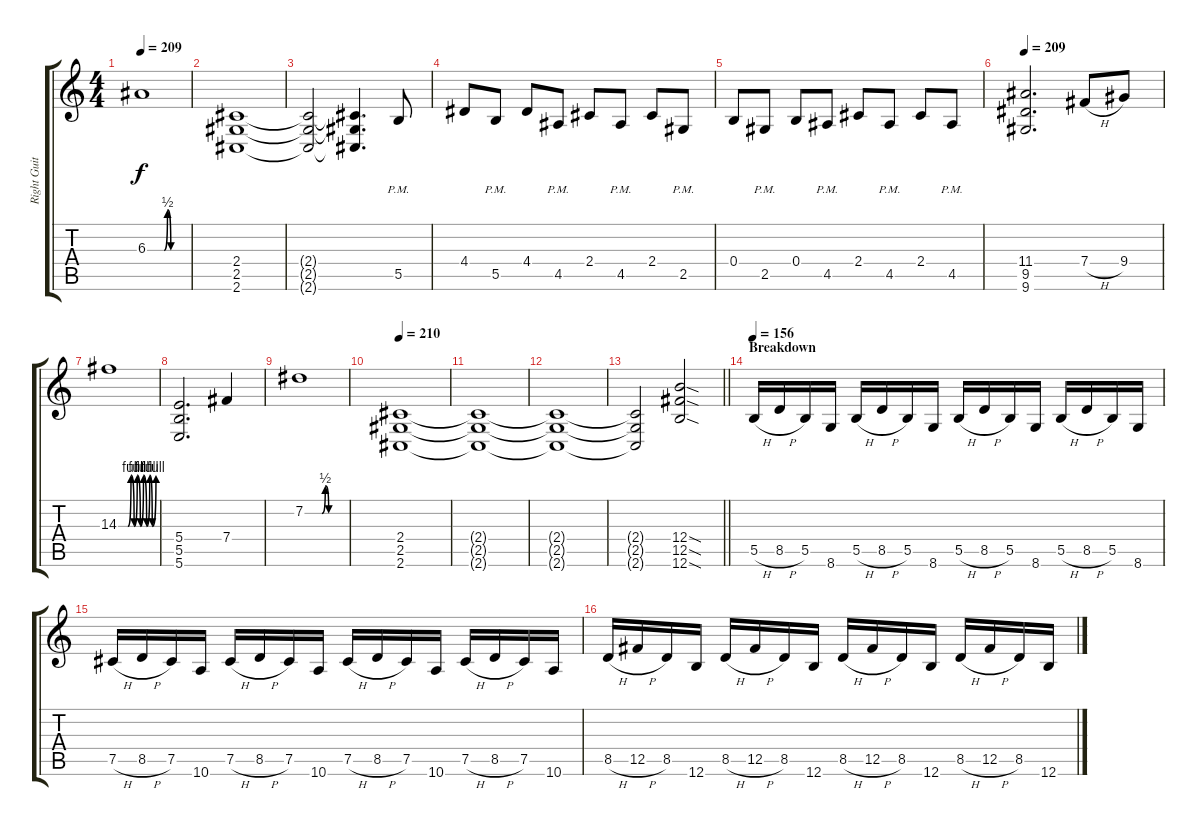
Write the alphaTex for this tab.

\track ("Right Guitar" "Right Guit") {instrument distortionguitar}
\staff {score tabs}
\tuning (Db4 Ab3 E3 B2 Gb2 B1) {hide}
\ts (4 4)
\tempo 209
\clef g2
\ks c
6.3{be (custom 0 0 15 0 25 0 30 2 35 0 60 0)}.1{dy f} |
(2.4 2.5 2.6).1 |
(2.4{t} 2.5{t} 2.6{t}).2 (2.4{t} 2.5{t} 2.6{t}).4{d} 5.5{pm}.8 |
4.4.8 5.5{pm}.8 4.4.8 4.5{pm}.8 2.4.8 4.5{pm}.8 2.4.8 2.5{pm}.8 |
0.4.8 2.5{pm}.8 0.4.8 4.5{pm}.8 2.4.8 4.5{pm}.8 2.4.8 4.5{pm}.8 |
\tempo 209
(11.4 9.5 9.6).2{d} 7.4{h}.8 9.4.8 |
14.3{be (custom 0 0 15 0 20 4 25 0 30 4 35 0 40 4 45 0 50 4 54 0 60 4)}.1 |
(5.4 5.5 5.6).2{d} 7.4.4 |
7.2{be (custom 0 0 25 0 30 2 35 0 60 0)}.1 |
\tempo 210
(2.4 2.5 2.6).1 |
(2.4{t} 2.5{t} 2.6{t}).1 |
(2.4{t} 2.5{t} 2.6{t}).1 |
\barLineRight lightlight
(2.4{t} 2.5{t} 2.6{t}).2 (12.4{sod} 12.5{sod} 12.6{sod}).2 |
\section ("" "Breakdown")
\tempo 156
5.5{h}.16 8.5{h}.16 5.5.16 8.6.16 5.5{h}.16 8.5{h}.16 5.5.16 8.6.16 5.5{h}.16 8.5{h}.16 5.5.16 8.6.16 5.5{h}.16 8.5{h}.16 5.5.16 8.6.16 |
7.5{h}.16 8.5{h}.16 7.5.16 10.6.16 7.5{h}.16 8.5{h}.16 7.5.16 10.6.16 7.5{h}.16 8.5{h}.16 7.5.16 10.6.16 7.5{h}.16 8.5{h}.16 7.5.16 10.6.16 |
8.5{h}.16 12.5{h}.16 8.5.16 12.6.16 8.5{h}.16 12.5{h}.16 8.5.16 12.6.16 8.5{h}.16 12.5{h}.16 8.5.16 12.6.16 8.5{h}.16 12.5{h}.16 8.5.16 12.6.16
